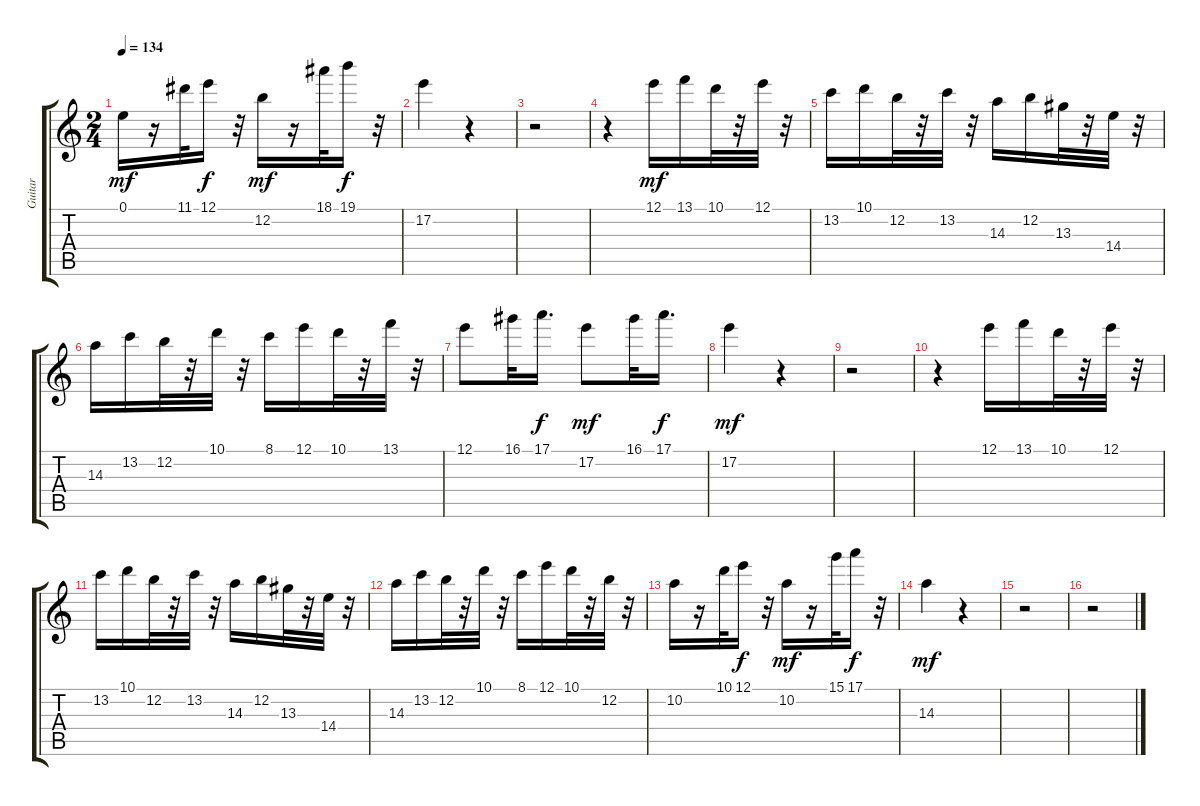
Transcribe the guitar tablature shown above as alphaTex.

\track ("Guitar" "Guitar") {instrument acousticguitarnylon}
\staff {score tabs}
\tuning (E4 B3 G3 D3 A2 E2) {hide}
\ts (2 4)
\tempo 134
\clef g2
\ks c
0.1.16{dy mf} r.16 11.1.32 12.1.16{dy f} r.32 12.2.16{dy mf} r.16 18.1.32 19.1.16{dy f} r.32 |
17.2.4 r.4 |
r.2 |
r.4 12.1.16{dy mf} 13.1.16 10.1.32 r.32 12.1.32 r.32 |
13.2.16 10.1.16 12.2.32 r.32 13.2.32 r.32 14.3.16 12.2.16 13.3.32 r.32 14.4.32 r.32 |
14.3.16 13.2.16 12.2.32 r.32 10.1.32 r.32 8.1.16 12.1.16 10.1.32 r.32 13.1.32 r.32 |
12.1.8 16.1.32 17.1.16{d dy f} 17.2.8{dy mf} 16.1.32 17.1.16{d dy f} |
17.2.4{dy mf} r.4 |
r.2 |
r.4 12.1.16 13.1.16 10.1.32 r.32 12.1.32 r.32 |
13.2.16 10.1.16 12.2.32 r.32 13.2.32 r.32 14.3.16 12.2.16 13.3.32 r.32 14.4.32 r.32 |
14.3.16 13.2.16 12.2.32 r.32 10.1.32 r.32 8.1.16 12.1.16 10.1.32 r.32 12.2.32 r.32 |
10.2.16 r.16 10.1.32 12.1.16{dy f} r.32 10.2.16{dy mf} r.16 15.1.32 17.1.16{dy f} r.32 |
14.3.4{dy mf} r.4 |
r.2 |
r.2
